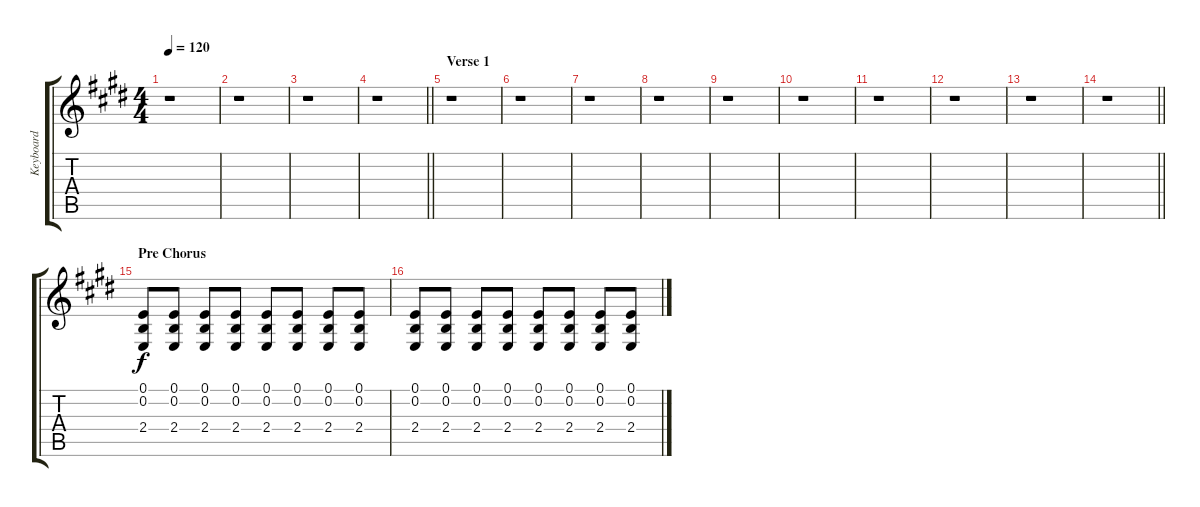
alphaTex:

\track ("Keyboard" "Keyboard") {instrument lead2sawtooth}
\staff {score tabs}
\tuning (E4 B3 G3 D3 A2 E2) {hide}
\ts (4 4)
\tempo 120
\clef g2
\ks e
r.1{dy f} |
r.1 |
r.1 |
\barLineRight lightlight
r.1 |
\section ("" "Verse 1")
r.1 |
r.1 |
r.1 |
r.1 |
r.1 |
r.1 |
r.1 |
r.1 |
r.1 |
\barLineRight lightlight
r.1 |
\section ("" "Pre Chorus")
(0.1 0.2 2.4).8 (0.1 0.2 2.4).8 (0.1 0.2 2.4).8 (0.1 0.2 2.4).8 (0.1 0.2 2.4).8 (0.1 0.2 2.4).8 (0.1 0.2 2.4).8 (0.1 0.2 2.4).8 |
(0.1 0.2 2.4).8 (0.1 0.2 2.4).8 (0.1 0.2 2.4).8 (0.1 0.2 2.4).8 (0.1 0.2 2.4).8 (0.1 0.2 2.4).8 (0.1 0.2 2.4).8 (0.1 0.2 2.4).8
